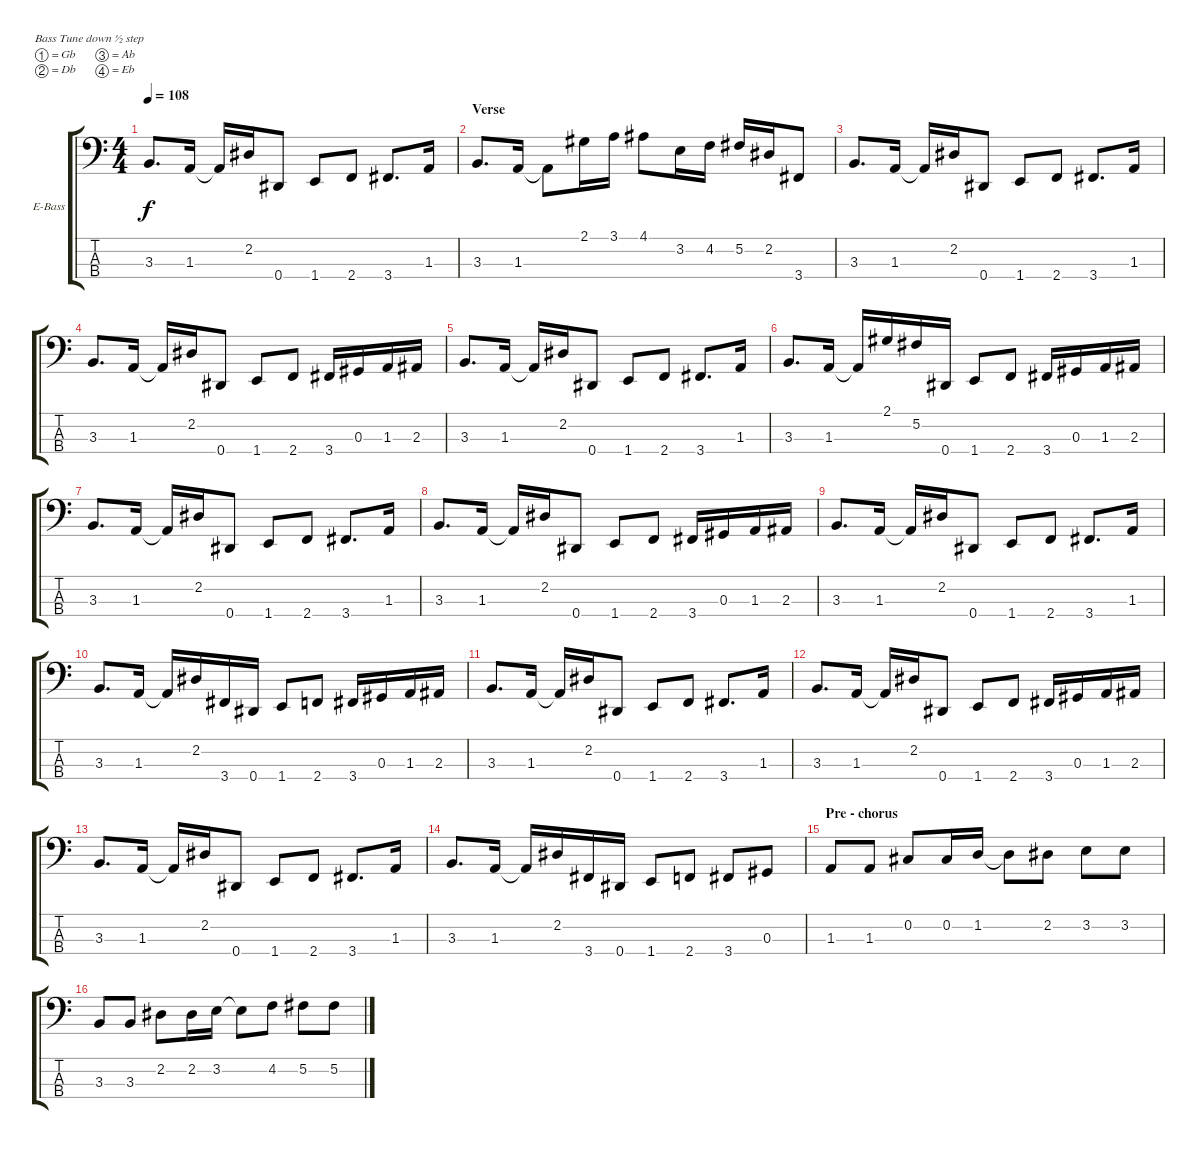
\bracketExtendMode groupsimilarinstruments
\firstSystemTrackNameOrientation horizontal
\otherSystemsTrackNameOrientation horizontal
\track ("Bass - Pat" "E-Bass") {instrument electricbasspick}
\staff {score tabs}
\tuning (Gb2 Db2 Ab1 Eb1)
\ts (4 4)
\tempo 108
\clef f4
\ks c
3.3.8{d dy f} 1.3.16 1.3{t}.16 2.2.16 0.4.8 1.4.8 2.4.8 3.4.8{d} 1.3.16 |
\section ("" "Verse")
3.3.8{d} 1.3.16 1.3{t}.8 2.1.16 3.1.16 4.1.8 3.2.16 4.2.16 5.2.16 2.2.16 3.4.8 |
3.3.8{d} 1.3.16 1.3{t}.16 2.2.16 0.4.8 1.4.8 2.4.8 3.4.8{d} 1.3.16 |
3.3.8{d} 1.3.16 1.3{t}.16 2.2.16 0.4.8 1.4.8 2.4.8 3.4.16 0.3.16 1.3.16 2.3.16 |
3.3.8{d} 1.3.16 1.3{t}.16 2.2.16 0.4.8 1.4.8 2.4.8 3.4.8{d} 1.3.16 |
3.3.8{d} 1.3.16 1.3{t}.16 2.1.16 5.2.16 0.4.16 1.4.8 2.4.8 3.4.16 0.3.16 1.3.16 2.3.16 |
3.3.8{d} 1.3.16 1.3{t}.16 2.2.16 0.4.8 1.4.8 2.4.8 3.4.8{d} 1.3.16 |
3.3.8{d} 1.3.16 1.3{t}.16 2.2.16 0.4.8 1.4.8 2.4.8 3.4.16 0.3.16 1.3.16 2.3.16 |
3.3.8{d} 1.3.16 1.3{t}.16 2.2.16 0.4.8 1.4.8 2.4.8 3.4.8{d} 1.3.16 |
3.3.8{d} 1.3.16 1.3{t}.16 2.2.16 3.4.16 0.4.16 1.4.8 2.4.8 3.4.16 0.3.16 1.3.16 2.3.16 |
3.3.8{d} 1.3.16 1.3{t}.16 2.2.16 0.4.8 1.4.8 2.4.8 3.4.8{d} 1.3.16 |
3.3.8{d} 1.3.16 1.3{t}.16 2.2.16 0.4.8 1.4.8 2.4.8 3.4.16 0.3.16 1.3.16 2.3.16 |
3.3.8{d} 1.3.16 1.3{t}.16 2.2.16 0.4.8 1.4.8 2.4.8 3.4.8{d} 1.3.16 |
3.3.8{d} 1.3.16 1.3{t}.16 2.2.16 3.4.16 0.4.16 1.4.8 2.4.8 3.4.8 0.3.8 |
\section ("" "Pre - chorus")
1.3.8 1.3.8 0.2.8 0.2.16 1.2.16 1.2{t}.8 2.2.8 3.2.8 3.2.8 |
3.3.8 3.3.8 2.2.8 2.2.16 3.2.16 3.2{t}.8 4.2.8 5.2.8 5.2.8
